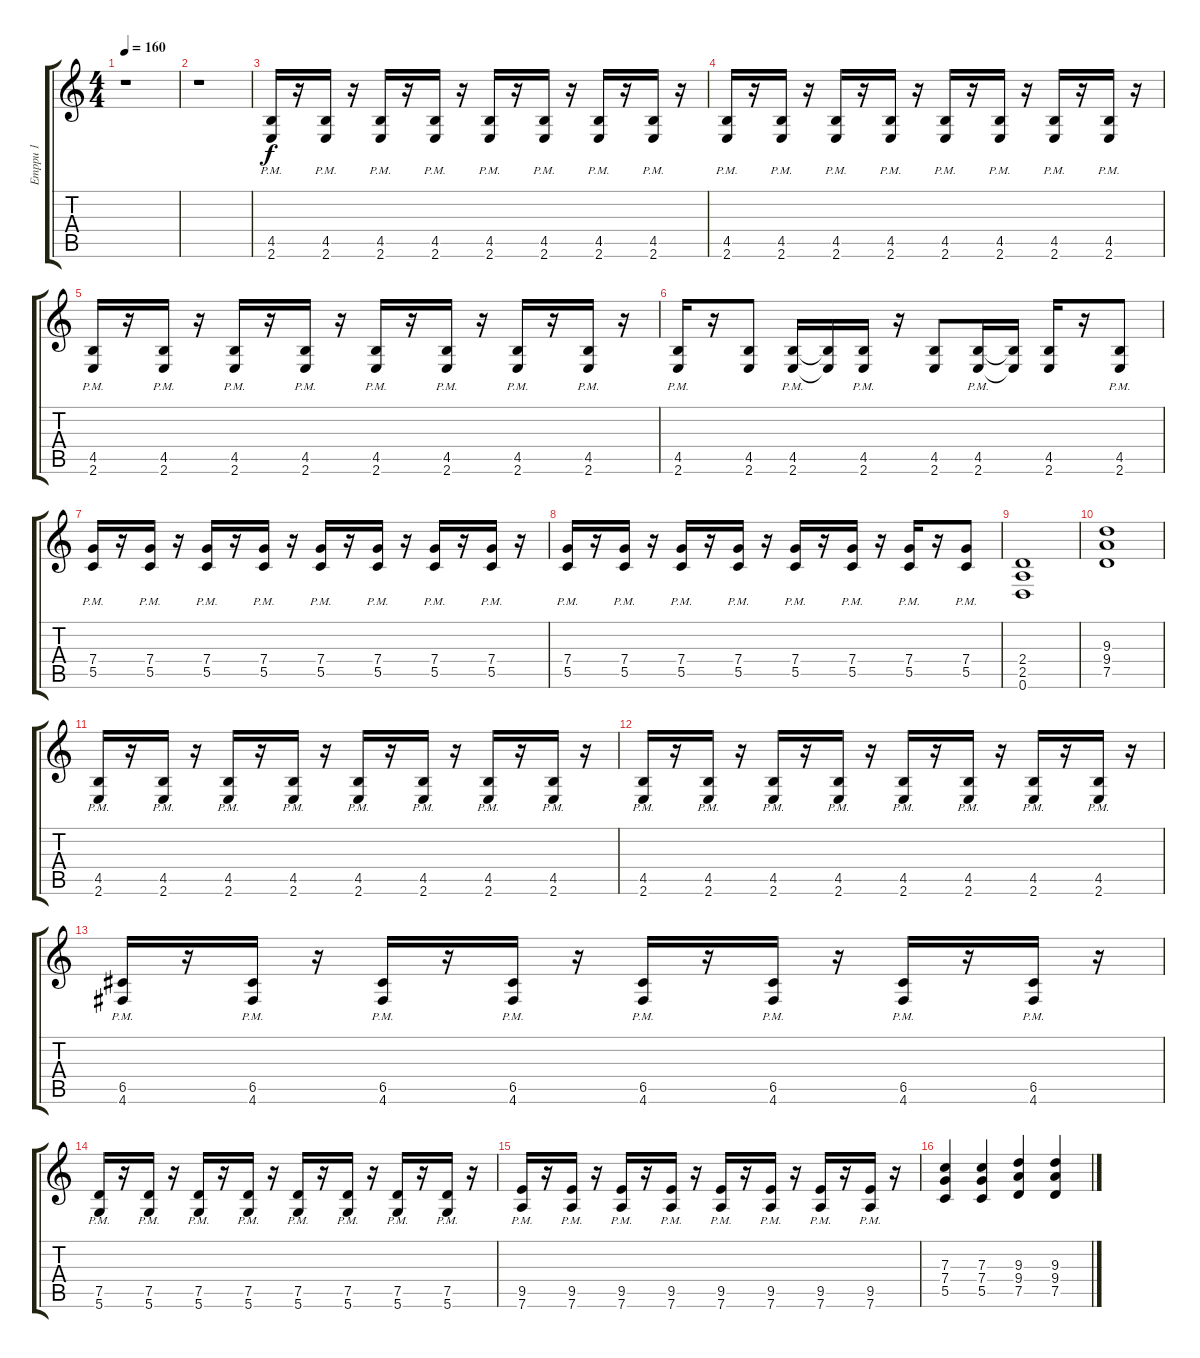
\track ("Emppu 1" "Emppu 1") {instrument distortionguitar}
\staff {score tabs}
\tuning (D4 A3 F3 C3 G2 D2) {hide}
\ts (4 4)
\tempo 160
\clef g2
\ks c
r.1{dy f} |
r.1 |
(4.5{pm} 2.6{pm}).16 r.16 (4.5{pm} 2.6{pm}).16 r.16 (4.5{pm} 2.6{pm}).16 r.16 (4.5{pm} 2.6{pm}).16 r.16 (4.5{pm} 2.6{pm}).16 r.16 (4.5{pm} 2.6{pm}).16 r.16 (4.5{pm} 2.6{pm}).16 r.16 (4.5{pm} 2.6{pm}).16 r.16 |
(4.5{pm} 2.6{pm}).16 r.16 (4.5{pm} 2.6{pm}).16 r.16 (4.5{pm} 2.6{pm}).16 r.16 (4.5{pm} 2.6{pm}).16 r.16 (4.5{pm} 2.6{pm}).16 r.16 (4.5{pm} 2.6{pm}).16 r.16 (4.5{pm} 2.6{pm}).16 r.16 (4.5{pm} 2.6{pm}).16 r.16 |
(4.5{pm} 2.6{pm}).16 r.16 (4.5{pm} 2.6{pm}).16 r.16 (4.5{pm} 2.6{pm}).16 r.16 (4.5{pm} 2.6{pm}).16 r.16 (4.5{pm} 2.6{pm}).16 r.16 (4.5{pm} 2.6{pm}).16 r.16 (4.5{pm} 2.6{pm}).16 r.16 (4.5{pm} 2.6{pm}).16 r.16 |
(4.5{pm} 2.6{pm}).16 r.16 (4.5 2.6).8 (4.5{pm} 2.6{pm}).16 (4.5{t} 2.6{t}).16 (4.5{pm} 2.6{pm}).16 r.16 (4.5 2.6).8 (4.5{pm} 2.6{pm}).16 (4.5{t} 2.6{t}).16 (4.5 2.6).16 r.16 (4.5 2.6{pm}).8 |
(7.4{pm} 5.5).16 r.16 (7.4{pm} 5.5).16 r.16 (7.4{pm} 5.5).16 r.16 (7.4{pm} 5.5).16 r.16 (7.4{pm} 5.5).16 r.16 (7.4{pm} 5.5).16 r.16 (7.4{pm} 5.5).16 r.16 (7.4{pm} 5.5).16 r.16 |
(7.4{pm} 5.5).16 r.16 (7.4{pm} 5.5).16 r.16 (7.4{pm} 5.5).16 r.16 (7.4{pm} 5.5).16 r.16 (7.4{pm} 5.5).16 r.16 (7.4{pm} 5.5).16 r.16 (7.4{pm} 5.5).16 r.16 (7.4{pm} 5.5).8 |
(2.4 2.5 0.6).1 |
(9.3 9.4 7.5).1 |
(4.5{pm} 2.6{pm}).16 r.16 (4.5{pm} 2.6{pm}).16 r.16 (4.5{pm} 2.6{pm}).16 r.16 (4.5{pm} 2.6{pm}).16 r.16 (4.5{pm} 2.6{pm}).16 r.16 (4.5{pm} 2.6{pm}).16 r.16 (4.5{pm} 2.6{pm}).16 r.16 (4.5{pm} 2.6{pm}).16 r.16 |
(4.5{pm} 2.6{pm}).16 r.16 (4.5{pm} 2.6{pm}).16 r.16 (4.5{pm} 2.6{pm}).16 r.16 (4.5{pm} 2.6{pm}).16 r.16 (4.5{pm} 2.6{pm}).16 r.16 (4.5{pm} 2.6{pm}).16 r.16 (4.5{pm} 2.6{pm}).16 r.16 (4.5{pm} 2.6{pm}).16 r.16 |
(6.5{pm} 4.6{pm}).16 r.16 (6.5{pm} 4.6{pm}).16 r.16 (6.5{pm} 4.6{pm}).16 r.16 (6.5{pm} 4.6{pm}).16 r.16 (6.5{pm} 4.6{pm}).16 r.16 (6.5{pm} 4.6{pm}).16 r.16 (6.5{pm} 4.6{pm}).16 r.16 (6.5{pm} 4.6{pm}).16 r.16 |
(7.5{pm} 5.6).16 r.16 (7.5{pm} 5.6).16 r.16 (7.5{pm} 5.6).16 r.16 (7.5{pm} 5.6).16 r.16 (7.5{pm} 5.6).16 r.16 (7.5{pm} 5.6).16 r.16 (7.5{pm} 5.6).16 r.16 (7.5{pm} 5.6).16 r.16 |
(9.5{pm} 7.6).16 r.16 (9.5{pm} 7.6).16 r.16 (9.5{pm} 7.6).16 r.16 (9.5{pm} 7.6).16 r.16 (9.5{pm} 7.6).16 r.16 (9.5{pm} 7.6).16 r.16 (9.5{pm} 7.6).16 r.16 (9.5{pm} 7.6).16 r.16 |
(7.3 7.4 5.5).4 (7.3 7.4 5.5).4 (9.3 9.4 7.5).4 (9.3 9.4 7.5).4
